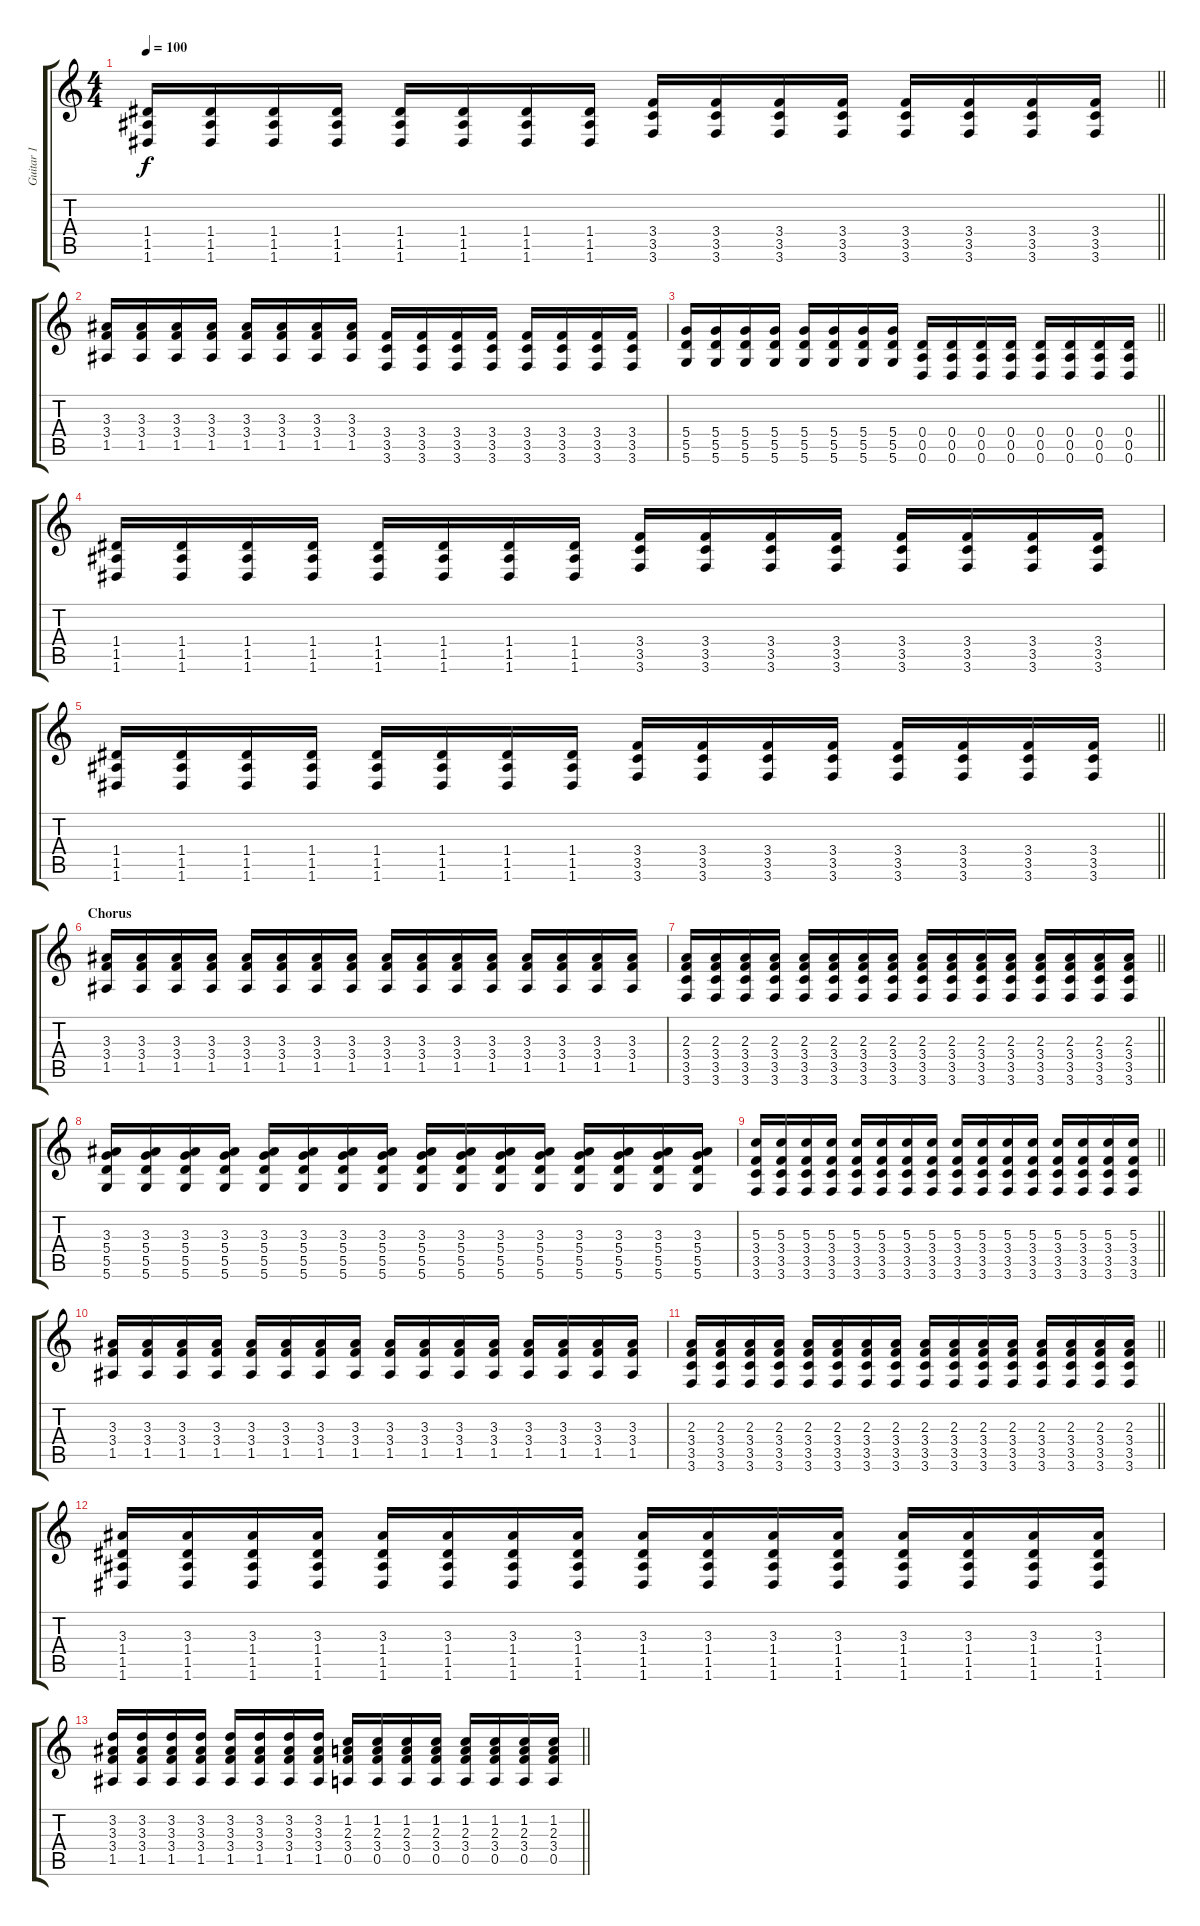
\track ("Guitar 1" "Guitar 1") {instrument distortionguitar}
\staff {score tabs}
\tuning (E4 B3 G3 D3 A2 D2) {hide}
\ts (4 4)
\tempo 100
\clef g2
\barLineRight lightlight
\ks c
(1.4 1.5 1.6).16{dy f} (1.4 1.5 1.6).16 (1.4 1.5 1.6).16 (1.4 1.5 1.6).16 (1.4 1.5 1.6).16 (1.4 1.5 1.6).16 (1.4 1.5 1.6).16 (1.4 1.5 1.6).16 (3.4 3.5 3.6).16 (3.4 3.5 3.6).16 (3.4 3.5 3.6).16 (3.4 3.5 3.6).16 (3.4 3.5 3.6).16 (3.4 3.5 3.6).16 (3.4 3.5 3.6).16 (3.4 3.5 3.6).16 |
(3.3 3.4 1.5).16 (3.3 3.4 1.5).16 (3.3 3.4 1.5).16 (3.3 3.4 1.5).16 (3.3 3.4 1.5).16 (3.3 3.4 1.5).16 (3.3 3.4 1.5).16 (3.3 3.4 1.5).16 (3.4 3.5 3.6).16 (3.4 3.5 3.6).16 (3.4 3.5 3.6).16 (3.4 3.5 3.6).16 (3.4 3.5 3.6).16 (3.4 3.5 3.6).16 (3.4 3.5 3.6).16 (3.4 3.5 3.6).16 |
\barLineRight lightlight
(5.4 5.5 5.6).16 (5.4 5.5 5.6).16 (5.4 5.5 5.6).16 (5.4 5.5 5.6).16 (5.4 5.5 5.6).16 (5.4 5.5 5.6).16 (5.4 5.5 5.6).16 (5.4 5.5 5.6).16 (0.4 0.5 0.6).16 (0.4 0.5 0.6).16 (0.4 0.5 0.6).16 (0.4 0.5 0.6).16 (0.4 0.5 0.6).16 (0.4 0.5 0.6).16 (0.4 0.5 0.6).16 (0.4 0.5 0.6).16 |
(1.4 1.5 1.6).16 (1.4 1.5 1.6).16 (1.4 1.5 1.6).16 (1.4 1.5 1.6).16 (1.4 1.5 1.6).16 (1.4 1.5 1.6).16 (1.4 1.5 1.6).16 (1.4 1.5 1.6).16 (3.4 3.5 3.6).16 (3.4 3.5 3.6).16 (3.4 3.5 3.6).16 (3.4 3.5 3.6).16 (3.4 3.5 3.6).16 (3.4 3.5 3.6).16 (3.4 3.5 3.6).16 (3.4 3.5 3.6).16 |
\barLineRight lightlight
(1.4 1.5 1.6).16 (1.4 1.5 1.6).16 (1.4 1.5 1.6).16 (1.4 1.5 1.6).16 (1.4 1.5 1.6).16 (1.4 1.5 1.6).16 (1.4 1.5 1.6).16 (1.4 1.5 1.6).16 (3.4 3.5 3.6).16 (3.4 3.5 3.6).16 (3.4 3.5 3.6).16 (3.4 3.5 3.6).16 (3.4 3.5 3.6).16 (3.4 3.5 3.6).16 (3.4 3.5 3.6).16 (3.4 3.5 3.6).16 |
\section ("" "Chorus")
(3.3 3.4 1.5).16 (3.3 3.4 1.5).16 (3.3 3.4 1.5).16 (3.3 3.4 1.5).16 (3.3 3.4 1.5).16 (3.3 3.4 1.5).16 (3.3 3.4 1.5).16 (3.3 3.4 1.5).16 (3.3 3.4 1.5).16 (3.3 3.4 1.5).16 (3.3 3.4 1.5).16 (3.3 3.4 1.5).16 (3.3 3.4 1.5).16 (3.3 3.4 1.5).16 (3.3 3.4 1.5).16 (3.3 3.4 1.5).16 |
\barLineRight lightlight
(2.3 3.4 3.5 3.6).16 (2.3 3.4 3.5 3.6).16 (2.3 3.4 3.5 3.6).16 (2.3 3.4 3.5 3.6).16 (2.3 3.4 3.5 3.6).16 (2.3 3.4 3.5 3.6).16 (2.3 3.4 3.5 3.6).16 (2.3 3.4 3.5 3.6).16 (2.3 3.4 3.5 3.6).16 (2.3 3.4 3.5 3.6).16 (2.3 3.4 3.5 3.6).16 (2.3 3.4 3.5 3.6).16 (2.3 3.4 3.5 3.6).16 (2.3 3.4 3.5 3.6).16 (2.3 3.4 3.5 3.6).16 (2.3 3.4 3.5 3.6).16 |
(3.3 5.4 5.5 5.6).16 (3.3 5.4 5.5 5.6).16 (3.3 5.4 5.5 5.6).16 (3.3 5.4 5.5 5.6).16 (3.3 5.4 5.5 5.6).16 (3.3 5.4 5.5 5.6).16 (3.3 5.4 5.5 5.6).16 (3.3 5.4 5.5 5.6).16 (3.3 5.4 5.5 5.6).16 (3.3 5.4 5.5 5.6).16 (3.3 5.4 5.5 5.6).16 (3.3 5.4 5.5 5.6).16 (3.3 5.4 5.5 5.6).16 (3.3 5.4 5.5 5.6).16 (3.3 5.4 5.5 5.6).16 (3.3 5.4 5.5 5.6).16 |
\barLineRight lightlight
(5.3 3.4 3.5 3.6).16 (5.3 3.4 3.5 3.6).16 (5.3 3.4 3.5 3.6).16 (5.3 3.4 3.5 3.6).16 (5.3 3.4 3.5 3.6).16 (5.3 3.4 3.5 3.6).16 (5.3 3.4 3.5 3.6).16 (5.3 3.4 3.5 3.6).16 (5.3 3.4 3.5 3.6).16 (5.3 3.4 3.5 3.6).16 (5.3 3.4 3.5 3.6).16 (5.3 3.4 3.5 3.6).16 (5.3 3.4 3.5 3.6).16 (5.3 3.4 3.5 3.6).16 (5.3 3.4 3.5 3.6).16 (5.3 3.4 3.5 3.6).16 |
(3.3 3.4 1.5).16 (3.3 3.4 1.5).16 (3.3 3.4 1.5).16 (3.3 3.4 1.5).16 (3.3 3.4 1.5).16 (3.3 3.4 1.5).16 (3.3 3.4 1.5).16 (3.3 3.4 1.5).16 (3.3 3.4 1.5).16 (3.3 3.4 1.5).16 (3.3 3.4 1.5).16 (3.3 3.4 1.5).16 (3.3 3.4 1.5).16 (3.3 3.4 1.5).16 (3.3 3.4 1.5).16 (3.3 3.4 1.5).16 |
\barLineRight lightlight
(2.3 3.4 3.5 3.6).16 (2.3 3.4 3.5 3.6).16 (2.3 3.4 3.5 3.6).16 (2.3 3.4 3.5 3.6).16 (2.3 3.4 3.5 3.6).16 (2.3 3.4 3.5 3.6).16 (2.3 3.4 3.5 3.6).16 (2.3 3.4 3.5 3.6).16 (2.3 3.4 3.5 3.6).16 (2.3 3.4 3.5 3.6).16 (2.3 3.4 3.5 3.6).16 (2.3 3.4 3.5 3.6).16 (2.3 3.4 3.5 3.6).16 (2.3 3.4 3.5 3.6).16 (2.3 3.4 3.5 3.6).16 (2.3 3.4 3.5 3.6).16 |
(3.3 1.4 1.5 1.6).16 (3.3 1.4 1.5 1.6).16 (3.3 1.4 1.5 1.6).16 (3.3 1.4 1.5 1.6).16 (3.3 1.4 1.5 1.6).16 (3.3 1.4 1.5 1.6).16 (3.3 1.4 1.5 1.6).16 (3.3 1.4 1.5 1.6).16 (3.3 1.4 1.5 1.6).16 (3.3 1.4 1.5 1.6).16 (3.3 1.4 1.5 1.6).16 (3.3 1.4 1.5 1.6).16 (3.3 1.4 1.5 1.6).16 (3.3 1.4 1.5 1.6).16 (3.3 1.4 1.5 1.6).16 (3.3 1.4 1.5 1.6).16 |
\barLineRight lightlight
(3.2 3.3 3.4 1.5).16 (3.2 3.3 3.4 1.5).16 (3.2 3.3 3.4 1.5).16 (3.2 3.3 3.4 1.5).16 (3.2 3.3 3.4 1.5).16 (3.2 3.3 3.4 1.5).16 (3.2 3.3 3.4 1.5).16 (3.2 3.3 3.4 1.5).16 (1.2 2.3 3.4 0.5).16 (1.2 2.3 3.4 0.5).16 (1.2 2.3 3.4 0.5).16 (1.2 2.3 3.4 0.5).16 (1.2 2.3 3.4 0.5).16 (1.2 2.3 3.4 0.5).16 (1.2 2.3 3.4 0.5).16 (1.2 2.3 3.4 0.5).16
